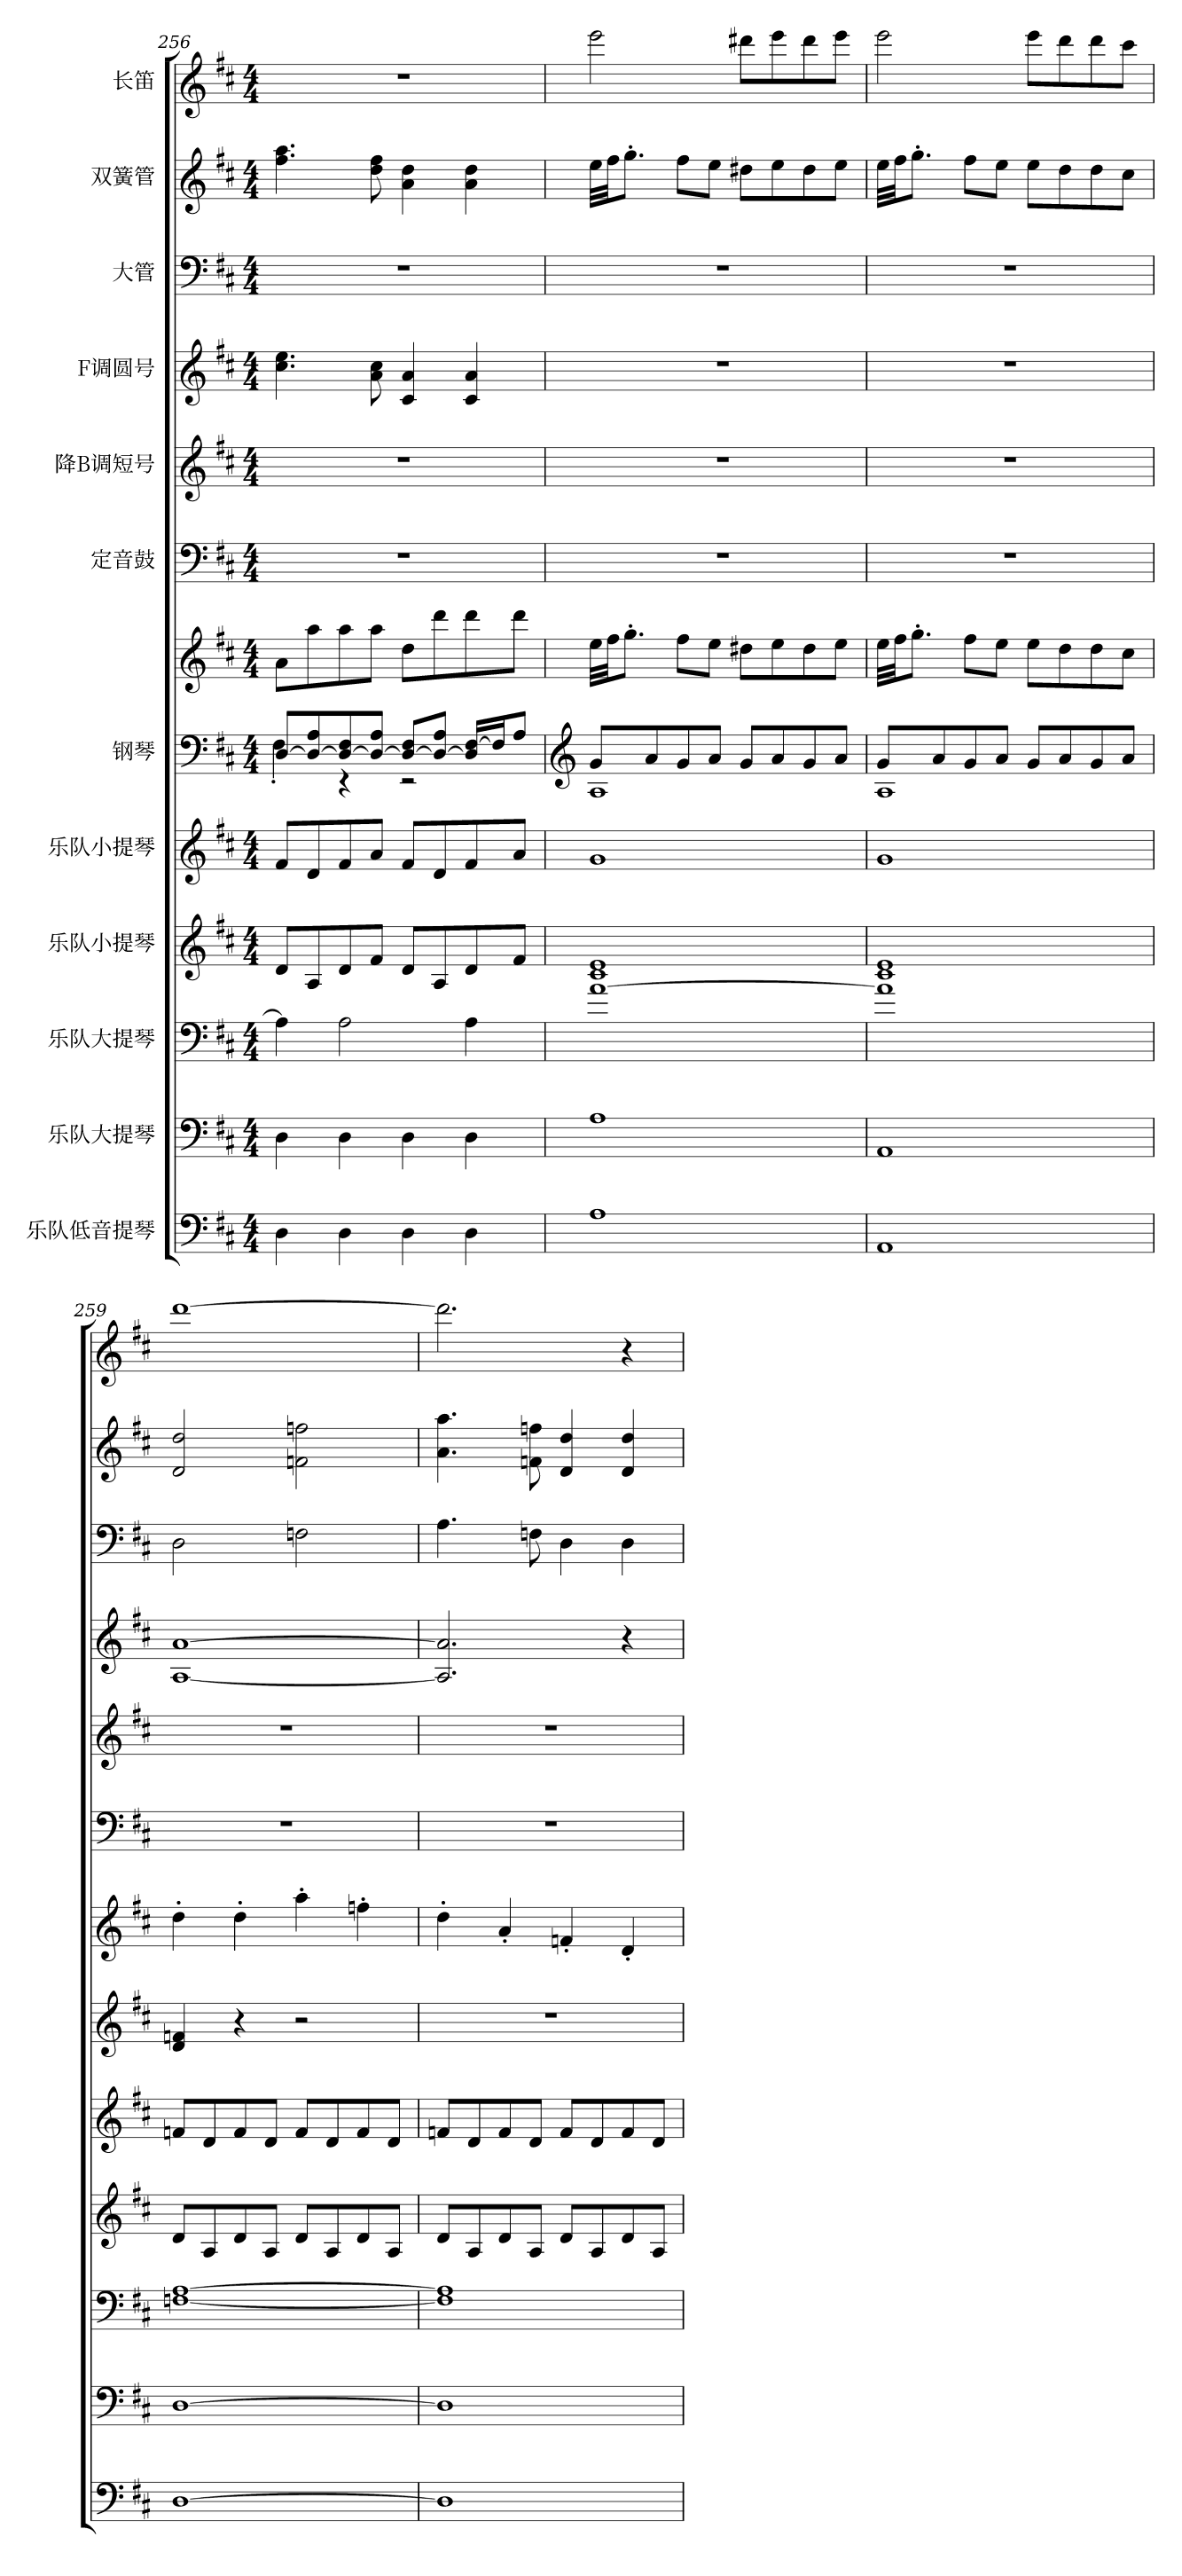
**kern	**kern	**kern	**kern	**kern	**kern	**kern	**kern	**kern	**kern	**kern	**kern	**kern
*part12	*part11	*part10	*part9	*part8	*part7	*part7	*part6	*part5	*part4	*part3	*part2	*part1
*staff13	*staff12	*staff11	*staff10	*staff9	*staff8	*staff7	*staff6	*staff5	*staff4	*staff3	*staff2	*staff1
*I"乐队低音提琴	*I"乐队大提琴	*I"乐队大提琴	*I"乐队小提琴	*I"乐队小提琴	*I"钢琴	*	*I"定音鼓	*I"降B调短号	*I"F调圆号	*I"大管	*I"双簧管	*I"长笛
*clefF4	*clefF4	*clefF4	*clefG2	*clefG2	*clefF4	*clefG2	*clefF4	*clefG2	*clefG2	*clefF4	*clefG2	*clefG2
*ITrd7c12	*	*	*	*	*	*	*	*ITrd1c2	*ITrd4c7	*	*	*
*k[f#c#]	*k[f#c#]	*k[f#c#]	*k[f#c#]	*k[f#c#]	*k[f#c#]	*k[f#c#]	*k[f#c#]	*k[]	*k[f#]	*k[f#c#]	*k[f#c#]	*k[f#c#]
*M4/4	*M4/4	*M4/4	*M4/4	*M4/4	*M4/4	*M4/4	*M4/4	*M4/4	*M4/4	*M4/4	*M4/4	*M4/4
=256	=256	=256	=256	=256	=256	=256	=256	=256	=256	=256	=256	=256
*	*	*	*	*	*^	*	*	*	*	*	*	*
4DD\	4D\	4A\]	8d/L	8f#/L	[8D/L	4F#'\	8a\L	1r	1r	4.f#\ 4.a\	1r	4.ff#\ 4.aa\	1r
.	.	.	8A/	8d/	8D/_ 8A/	.	8aa\	.	.	.	.	.	.
4DD\	4D\	2A\	8d/	8f#/	8D/_ 8F#/	4r	8aa\	.	.	.	.	.	.
.	.	.	8f#/J	8a/J	8D/_ 8A/J	.	8aa\J	.	.	8d\ 8f#\	.	8dd\ 8ff#\	.
4DD\	4D\	.	8d/L	8f#/L	8D/_ 8F#/L	2r	8dd\L	.	.	4F#/ 4d/	.	4a\ 4dd\	.
.	.	.	8A/	8d/	8D/_ 8A/J	.	8ddd\	.	.	.	.	.	.
4DD\	4D\	4A\	8d/	8f#/	16D/] [16F#/LL	.	8ddd\	.	.	4F#/ 4d/	.	4a\ 4dd\	.
.	.	.	.	.	16F#/J]	.	.	.	.	.	.	.	.
.	.	.	8f#/J	8a/J	8A/J	.	8ddd\J	.	.	.	.	.	.
!!LO:PB:g=z
=257	=257	=257	=257	=257	=257	=257	=257	=257	=257	=257	=257	=257	=257
*	*	*	*	*	*clefG2	*	*	*	*	*	*	*	*
1AA	1A	[1a	1c# 1e	1g	8g/L	1A	32ee\LLL	1r	1r	1r	1r	32ee\LLL	2eee\
.	.	.	.	.	.	.	32ff#\JJ	.	.	.	.	32ff#\JJ	.
.	.	.	.	.	.	.	8.gg'\J	.	.	.	.	8.gg'\J	.
.	.	.	.	.	8a/	.	.	.	.	.	.	.	.
.	.	.	.	.	8g/	.	8ff#\L	.	.	.	.	8ff#\L	.
.	.	.	.	.	8a/J	.	8ee\J	.	.	.	.	8ee\J	.
.	.	.	.	.	8g/L	.	8dd#X\L	.	.	.	.	8dd#X\L	8ddd#X\L
.	.	.	.	.	8a/	.	8ee\	.	.	.	.	8ee\	8eee\
.	.	.	.	.	8g/	.	8dd#\	.	.	.	.	8dd#\	8ddd#\
.	.	.	.	.	8a/J	.	8ee\J	.	.	.	.	8ee\J	8eee\J
=258	=258	=258	=258	=258	=258	=258	=258	=258	=258	=258	=258	=258	=258
1AAA	1AA	1a]	1c# 1e	1g	8g/L	1A	32ee\LLL	1r	1r	1r	1r	32ee\LLL	2eee\
.	.	.	.	.	.	.	32ff#\JJ	.	.	.	.	32ff#\JJ	.
.	.	.	.	.	.	.	8.gg'\J	.	.	.	.	8.gg'\J	.
.	.	.	.	.	8a/	.	.	.	.	.	.	.	.
.	.	.	.	.	8g/	.	8ff#\L	.	.	.	.	8ff#\L	.
.	.	.	.	.	8a/J	.	8ee\J	.	.	.	.	8ee\J	.
.	.	.	.	.	8g/L	.	8ee\L	.	.	.	.	8ee\L	8eee\L
.	.	.	.	.	8a/	.	8dd\	.	.	.	.	8dd\	8ddd\
.	.	.	.	.	8g/	.	8dd\	.	.	.	.	8dd\	8ddd\
.	.	.	.	.	8a/J	.	8cc#\J	.	.	.	.	8cc#\J	8ccc#\J
*	*	*	*	*	*v	*v	*	*	*	*	*	*	*
=259	=259	=259	=259	=259	=259	=259	=259	=259	=259	=259	=259	=259
[1DD	[1D	[1Fn [1A	8d/L	8fn/L	4d/ 4fn/	4dd'\	1r	1r	[1D [1d	2D\	2d/ 2dd/	[1ddd
.	.	.	8A/	8d/	.	.	.	.	.	.	.	.
.	.	.	8d/	8f/	4r	4dd'\	.	.	.	.	.	.
.	.	.	8A/J	8d/J	.	.	.	.	.	.	.	.
.	.	.	8d/L	8f/L	2r	4aa'\	.	.	.	2Fn\	2fn\ 2ffn\	.
.	.	.	8A/	8d/	.	.	.	.	.	.	.	.
.	.	.	8d/	8f/	.	4ffn'\	.	.	.	.	.	.
.	.	.	8A/J	8d/J	.	.	.	.	.	.	.	.
=260	=260	=260	=260	=260	=260	=260	=260	=260	=260	=260	=260	=260
1DD]	1D]	1F] 1A]	8d/L	8fn/L	1r	4dd'\	1r	1r	2.D/] 2.d/]	4.A\	4.a\ 4.aa\	2.ddd\]
.	.	.	8A/	8d/	.	.	.	.	.	.	.	.
.	.	.	8d/	8f/	.	4a'/	.	.	.	.	.	.
.	.	.	8A/J	8d/J	.	.	.	.	.	8Fn\	8fn\ 8ffn\	.
.	.	.	8d/L	8f/L	.	4fn'/	.	.	.	4D\	4d/ 4dd/	.
.	.	.	8A/	8d/	.	.	.	.	.	.	.	.
.	.	.	8d/	8f/	.	4d'/	.	.	4r	4D\	4d/ 4dd/	4r
.	.	.	8A/J	8d/J	.	.	.	.	.	.	.	.
=	=	=	=	=	=	=	=	=	=	=	=	=
*-	*-	*-	*-	*-	*-	*-	*-	*-	*-	*-	*-	*-
